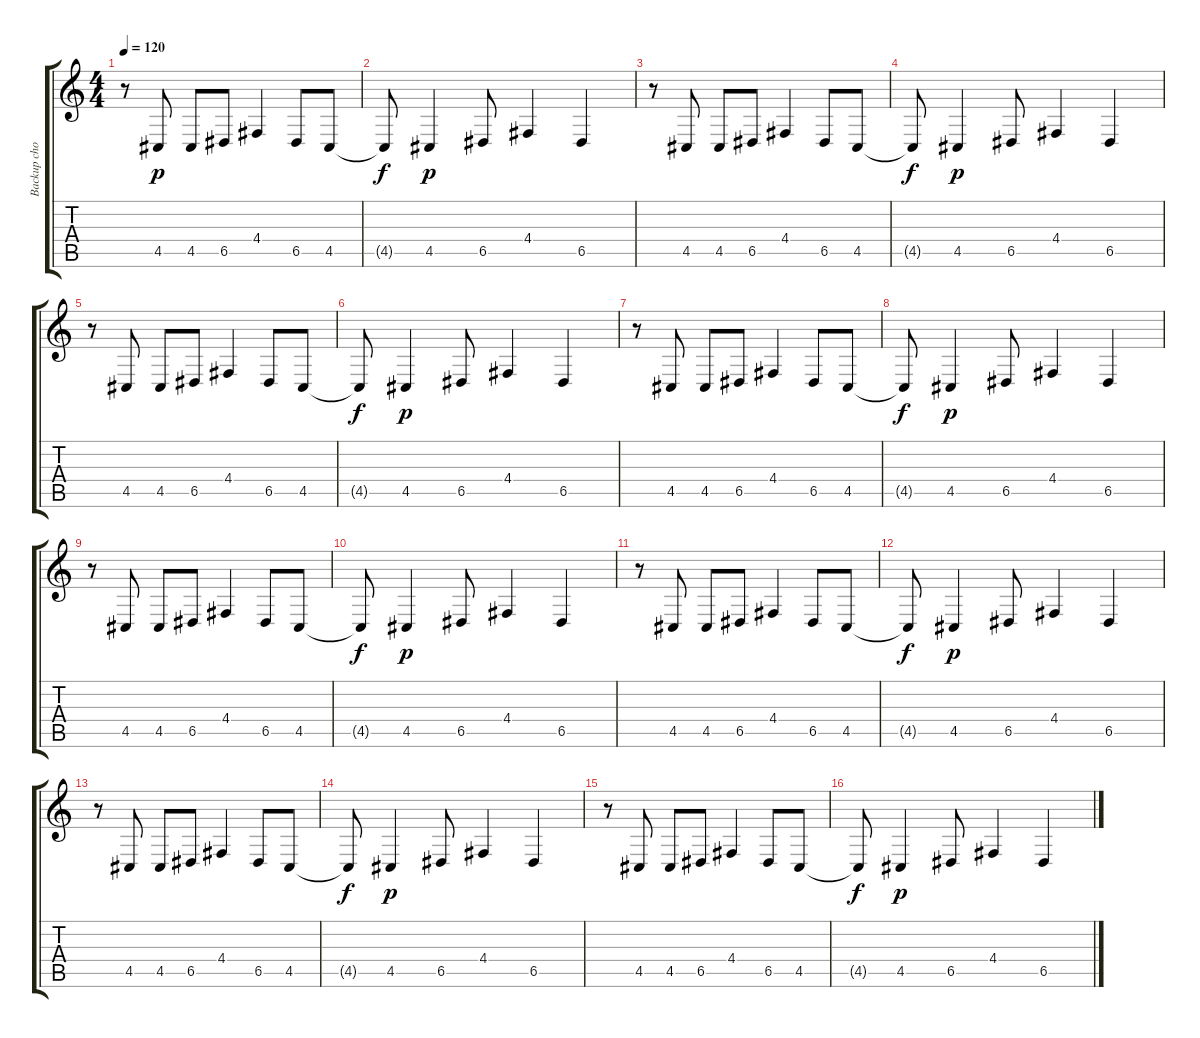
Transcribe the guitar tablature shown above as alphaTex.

\track ("Backup chorus" "Backup cho") {instrument pad4choir}
\staff {score tabs}
\tuning (E4 B3 G3 D3 A2 E2) {hide}
\ts (4 4)
\tempo 120
\clef g2
\ks c
r.8{dy p} 4.5.8 4.5.8 6.5.8 4.4.4 6.5.8 4.5.8 |
4.5{t}.8{dy f} 4.5.4{dy p} 6.5.8 4.4.4 6.5.4 |
r.8 4.5.8 4.5.8 6.5.8 4.4.4 6.5.8 4.5.8 |
4.5{t}.8{dy f} 4.5.4{dy p} 6.5.8 4.4.4 6.5.4 |
r.8 4.5.8 4.5.8 6.5.8 4.4.4 6.5.8 4.5.8 |
4.5{t}.8{dy f} 4.5.4{dy p} 6.5.8 4.4.4 6.5.4 |
r.8 4.5.8 4.5.8 6.5.8 4.4.4 6.5.8 4.5.8 |
4.5{t}.8{dy f} 4.5.4{dy p} 6.5.8 4.4.4 6.5.4 |
r.8 4.5.8 4.5.8 6.5.8 4.4.4 6.5.8 4.5.8 |
4.5{t}.8{dy f} 4.5.4{dy p} 6.5.8 4.4.4 6.5.4 |
r.8 4.5.8 4.5.8 6.5.8 4.4.4 6.5.8 4.5.8 |
4.5{t}.8{dy f} 4.5.4{dy p} 6.5.8 4.4.4 6.5.4 |
r.8 4.5.8 4.5.8 6.5.8 4.4.4 6.5.8 4.5.8 |
4.5{t}.8{dy f} 4.5.4{dy p} 6.5.8 4.4.4 6.5.4 |
r.8 4.5.8 4.5.8 6.5.8 4.4.4 6.5.8 4.5.8 |
4.5{t}.8{dy f} 4.5.4{dy p} 6.5.8 4.4.4 6.5.4
